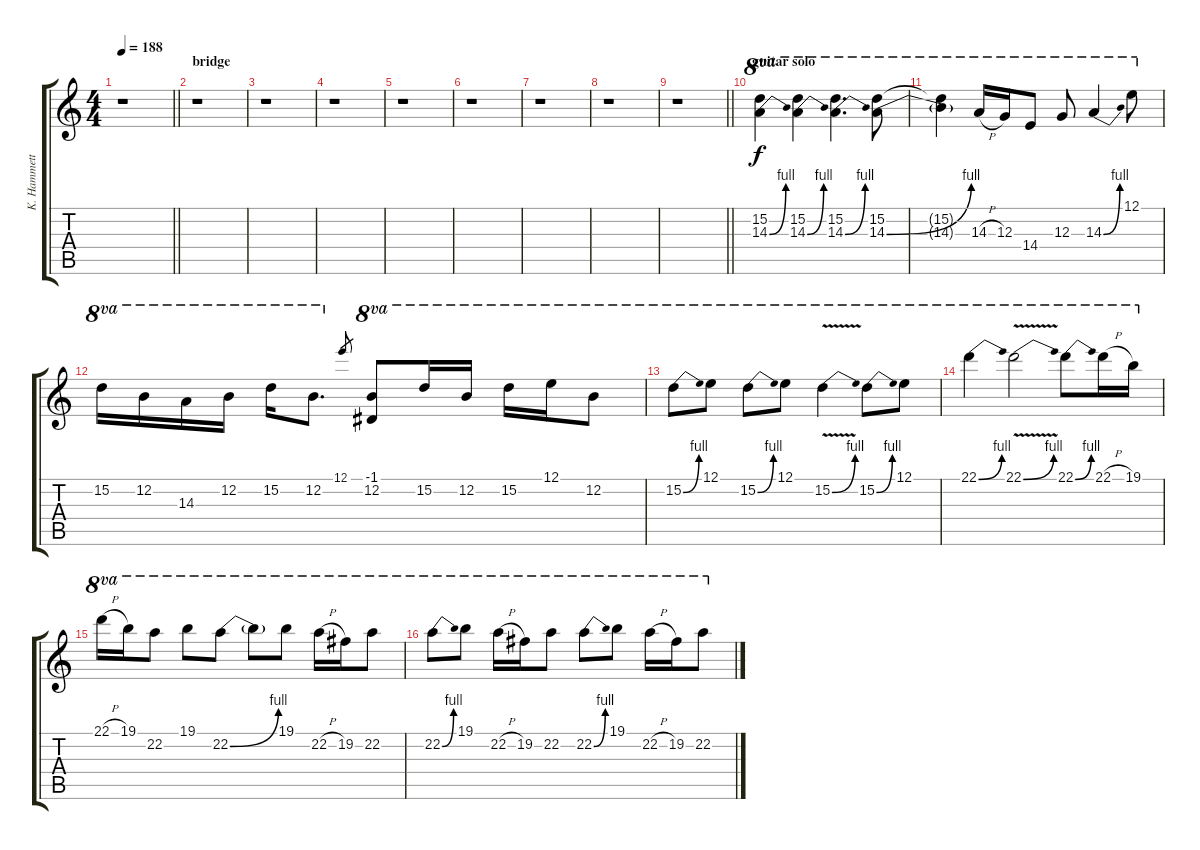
\track ("K. Hammett - Lead guitar" "K. Hammett") {instrument distortionguitar}
\staff {score tabs}
\tuning (E4 B3 G3 D3 A2 E2) {hide}
\ts (4 4)
\tempo 188
\clef g2
\barLineRight lightlight
\ks c
r.1{dy f} |
\section ("" "bridge")
r.1 |
r.1 |
r.1 |
r.1 |
r.1 |
r.1 |
r.1 |
\barLineRight lightlight
r.1 |
\section ("" "guitar solo")
(15.2 14.3{be (bend 0 0 60 4)}).4{ot 8va} (15.2 14.3{be (bend 0 0 60 4)}).4{ot 8va} (15.2 14.3{be (bend 0 0 60 4)}).4{d ot 8va} (15.2 14.3{be (bend 0 0 60 4)}).8{ot 8va} |
(15.2{t} 14.3{t}).4{ot 8va} 14.3{h}.16{ot 8va} 12.3.16{ot 8va} 14.4.8{ot 8va} 12.3.8{ot 8va} 14.3{be (bend 0 0 60 4)}.4{ot 8va} 12.1.8{ot 8va} |
15.2.16{ot 8va} 12.2.16{ot 8va} 14.3.16{ot 8va} 12.2.16{ot 8va} 15.2.16{ot 8va} 12.2.8{d ot 8va} 12.1.8{gr} (-1.1 12.2).8{ot 8va} 15.2.16{ot 8va} 12.2.16{ot 8va} 15.2.16{ot 8va} 12.1.16{ot 8va} 12.2.8{ot 8va} |
15.2{be (bend 0 0 60 4)}.8{ot 8va} 12.1.8{ot 8va} 15.2{be (bend 0 0 60 4)}.8{ot 8va} 12.1.8{ot 8va} 15.2{be (bend 0 0 60 4) v}.4{ot 8va} 15.2{be (bend 0 0 60 4)}.8{ot 8va} 12.1.8{ot 8va} |
22.1{be (bend 0 0 60 4)}.4{ot 8va} 22.1{be (bend 0 0 60 4) v}.2{ot 8va} 22.1{be (bend 0 0 60 4)}.8{ot 8va} 22.1{h}.16{ot 8va} 19.1.16{ot 8va} |
22.1{h}.16{ot 8va} 19.1.16{ot 8va} 22.2.8{ot 8va} 19.1.8{ot 8va} 22.2{be (bend 0 0 60 4)}.8{ot 8va} 22.2{t}.8{ot 8va} 19.1.8{ot 8va} 22.2{h}.16{ot 8va} 19.2.16{ot 8va} 22.2.8{ot 8va} |
22.2{be (bend 0 0 60 4)}.8{ot 8va} 19.1.8{ot 8va} 22.2{h}.16{ot 8va} 19.2.16{ot 8va} 22.2.8{ot 8va} 22.2{be (bend 0 0 60 4)}.8{ot 8va} 19.1.8{ot 8va} 22.2{h}.16{ot 8va} 19.2.16{ot 8va} 22.2.8{ot 8va}
